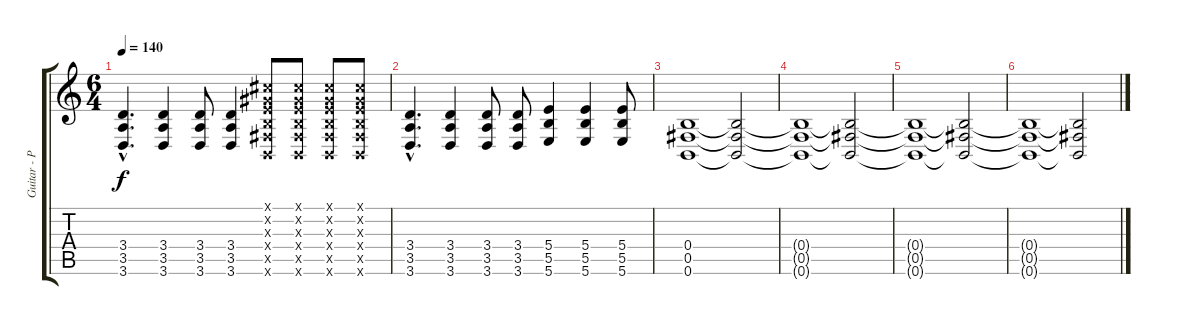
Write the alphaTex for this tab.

\track ("Guitar - Pete" "Guitar - P") {instrument overdrivenguitar}
\staff {score tabs}
\tuning (Db4 Ab3 E3 B2 Gb2 B1) {hide}
\ts (6 4)
\tempo 140
\clef g2
\ks c
(3.4{hac} 3.5{hac} 3.6{hac}).4{d dy f} (3.4 3.5 3.6).4 (3.4 3.5 3.6).8 (3.4 3.5 3.6).4 (0.1{x} 0.2{x} 0.3{x} 0.4{x} 0.5{x} 0.6{x}).8 (0.1{x} 0.2{x} 0.3{x} 0.4{x} 0.5{x} 0.6{x}).8 (0.1{x} 0.2{x} 0.3{x} 0.4{x} 0.5{x} 0.6{x}).8 (0.1{x} 0.2{x} 0.3{x} 0.4{x} 0.5{x} 0.6{x}).8 |
(3.4{hac} 3.5{hac} 3.6{hac}).4{d} (3.4 3.5 3.6).4 (3.4 3.5 3.6).8 (3.4 3.5 3.6).8 (5.4 5.5 5.6).4 (5.4 5.5 5.6).4 (5.4 5.5 5.6).8 |
(0.4 0.5 0.6).1 (0.4{t} 0.5{t} 0.6{t}).2 |
(0.4{t} 0.5{t} 0.6{t}).1 (0.4{t} 0.5{t} 0.6{t}).2 |
(0.4{t} 0.5{t} 0.6{t}).1 (0.4{t} 0.5{t} 0.6{t}).2 |
(0.4{t} 0.5{t} 0.6{t}).1 (0.4{t} 0.5{t} 0.6{t}).2
